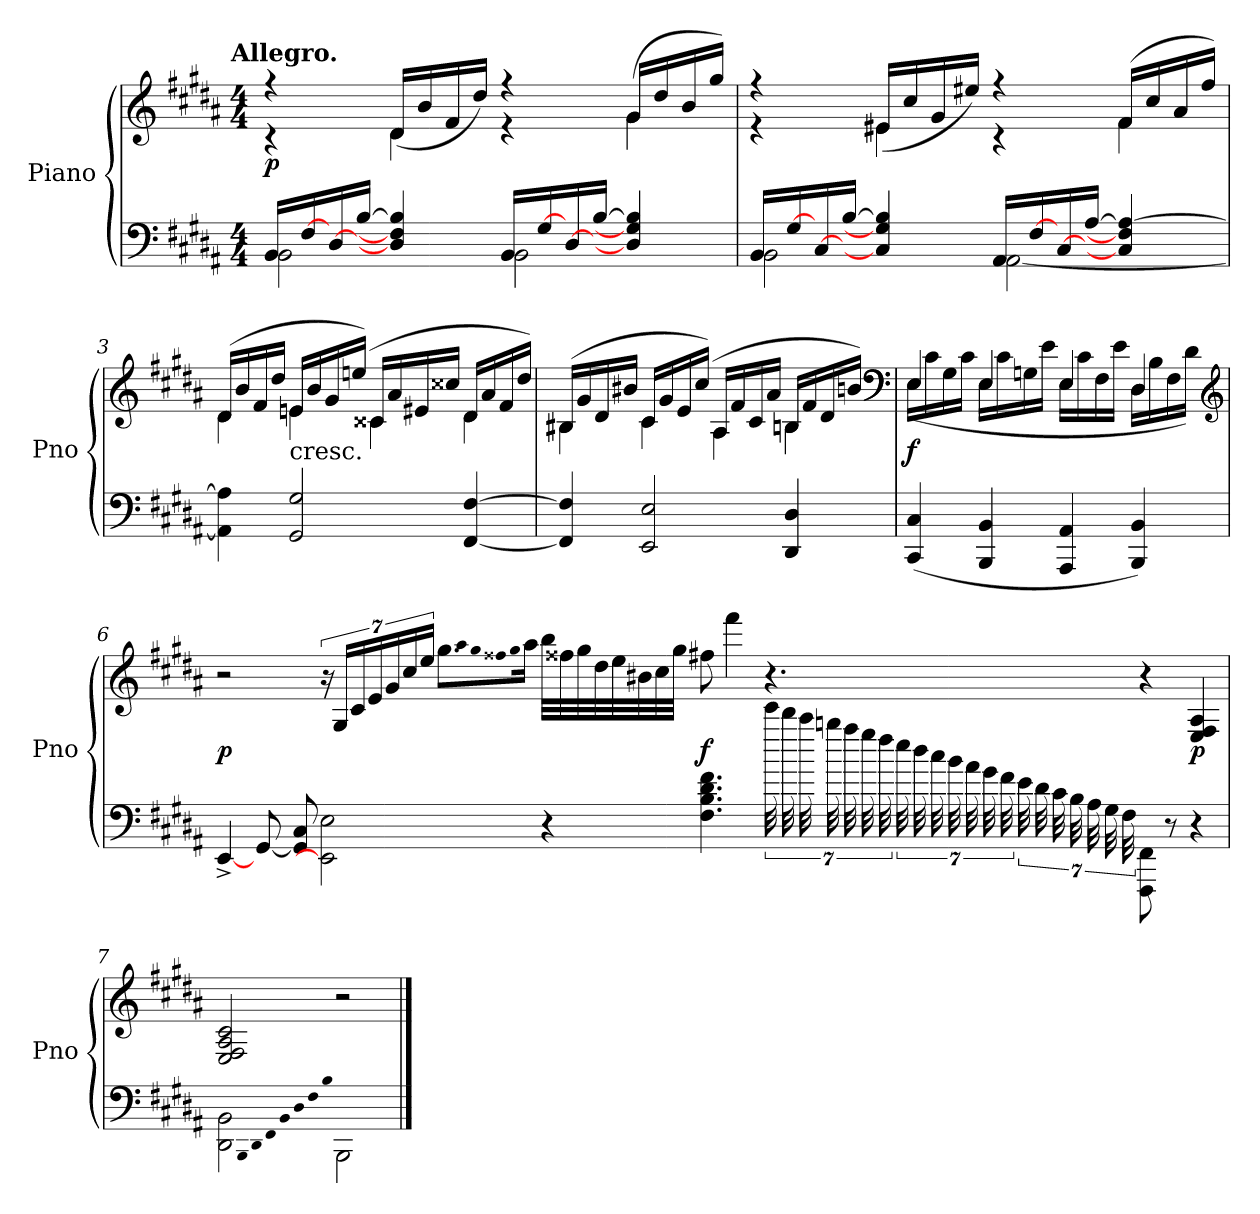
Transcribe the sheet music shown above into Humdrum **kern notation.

**kern	**kern	**dynam
*part1	*part1	*part1
*staff2	*staff1	*staff1/2
*I"Piano	*	*
*I'Pno	*	*
*clefF4	*clefG2	*
*k[f#c#g#d#a#]	*k[f#c#g#d#a#]	*
*B:	*B:	*
!!LO:TX:omd:t=Allegro.
*M4/4	*M4/4	*
*MM116	*MM116	*
=1	=1	=1
*^	*^	*
16BB/LL	2BB\	4r	4r	p
[16F#/	.	.	.	.
[16D#/	.	.	.	.
[16B/JJ	.	.	.	.
4D#]/ 4F#]/ 4B]/	.	4d#\	(16d#/LL	.
.	.	.	16b/	.
.	.	.	16f#/	.
.	.	.	16dd#/JJ)	.
16BB/LL	2BB\	4r	4r	.
[16G#/	.	.	.	.
[16D#/	.	.	.	.
[16B/JJ	.	.	.	.
4D#]/ 4G#]/ 4B]/	.	(4g#\	16g#/LL	.
.	.	.	16dd#/	.
.	.	.	16b/	.
.	.	.	16gg#/JJ)	.
=2	=2	=2	=2	=2
16BB/LL	2BB\	4r	4r	.
[16G#/	.	.	.	.
[16C#/	.	.	.	.
[16B/JJ	.	.	.	.
4C#]/ 4G#]/ 4B]/	.	16e#X/LL	(4e#X\	.
.	.	16cc#/	.	.
.	.	16g#/	.	.
.	.	16ee#X/JJ)	.	.
16AA#/LL	[2AA#\	4r	4r	.
[16F#/	.	.	.	.
[16C#/	.	.	.	.
[16A#/JJ	.	.	.	.
4C#]/ 4F#]/ 4A#_/	.	(16f#/LL	4f#\	.
.	.	16cc#/	.	.
.	.	16a#/	.	.
.	.	16ff#/JJ)	.	.
*v	*v	*	*	*
=3	=3	=3	=3
4AA#]\ 4A#]\	(16d#/LL	4d#\	.
.	16b/	.	.
.	16f#/	.	.
.	16dd#/JJ	.	.
!	!LO:TX:c:t=cresc.	!	!
2GG#/ 2G#/	16en/LL	4en\	.
.	16b/	.	.
.	16g#/	.	.
.	(16een/JJ)	.	.
.	16c##X/LL	4c##X\	.
.	16a#/	.	.
.	16e#X/	.	.
.	16cc##X/JJ	.	.
[4FF#/ [4F#/	16d#/LL	4d#\	.
.	16a#/	.	.
.	16f#/	.	.
.	16dd#/JJ)	.	.
=4	=4	=4	=4
4FF#]/ 4F#]/	(16B#X/LL	4B#X\	.
.	16g#/	.	.
.	16d#/	.	.
.	16b#X/JJ	.	.
2EE/ 2E/	16c#/LL	4c#\	.
.	16g#/	.	.
.	16e/	.	.
.	(16cc#/JJ)	.	.
.	16A#/LL	4A#\	.
.	16f#/	.	.
.	16c#/	.	.
.	16a#/JJ	.	.
4DD#/ 4D#/	16Bn/LL	4Bn\	.
.	16f#/	.	.
.	16d#/	.	.
.	16bn/JJ)	.	.
*	*clefF4	*	*
=5	=5	=5	=5
(4CC#/ 4C#/	16E\LL	(4E/	f
.	16c#\	.	.
.	16G#\	.	.
.	16c#\JJ	.	.
4BBB/ 4BB/	16E\LL	4E/	.
.	16c#\	.	.
.	16Gn\	.	.
.	16e\JJ	.	.
4AAA#/ 4AA#/	16E\LL	4E/	.
.	16c#\	.	.
.	16F#\	.	.
.	16e\JJ	.	.
4BBB/ 4BB/)	16D#\LL	4D#/	.
.	16B\	.	.
.	16F#\	.	.
.	16d#\JJ)	.	.
*	*v	*v	*
*	*clefG2	*
=6	=6	=6
*	*MM100	*
[4EE^/	2r	p
[8GG#/	.	.
8GG#]/ 8C#/	.	.
2EE]\ 2E\	28r	.
.	28G#/LL	.
.	28c#/	.
.	28e/	.
.	28g#/	.
.	28cc#/	.
.	28ee/JJ	.
.	8.gg#\L	.
.	qaa#	.
.	qgg#	.
.	qff##X	.
.	qgg#	.
.	16aa#\Jk	.
4r	32bb\LLL	.
.	32ff##X\	.
.	32gg#\	.
.	32dd#\	.
.	32ee\	.
.	32b#X\	.
.	32cc#\	.
.	32gg#\JJJ	.
4.F#\ 4.B\ 4.d#\ 4.f#\	8ff#X\	f
.	4fff#\	.
56eee	4.r	.
56ddd#	.	.
56ccc#	.	.
56bbn	.	.
56aa#	.	.
56gg#	.	.
56ff#	.	.
56ee	.	.
56dd#	.	.
56cc#	.	.
56b	.	.
56a#	.	.
56g#	.	.
56f#	.	.
56e	.	.
56d#	.	.
56c#	.	.
56B	.	.
56A#	.	.
56G#	.	.
56F#	.	.
*	*MM72	*
8FFF#\ 8FF#\	4r	.
8r	.	.
4r	4E/ 4F#/ 4A#/	p
=7	=7	=7
2DD#\ 2BB\	2E/ 2F#/ 2A#/ 2c#/	.
qBBB	.	.
qDD#	.	.
qFF#	.	.
qBB	.	.
qD#	.	.
qF#	.	.
qB	.	.
2BBB\	2r	.
==	==	==
*-	*-	*-
